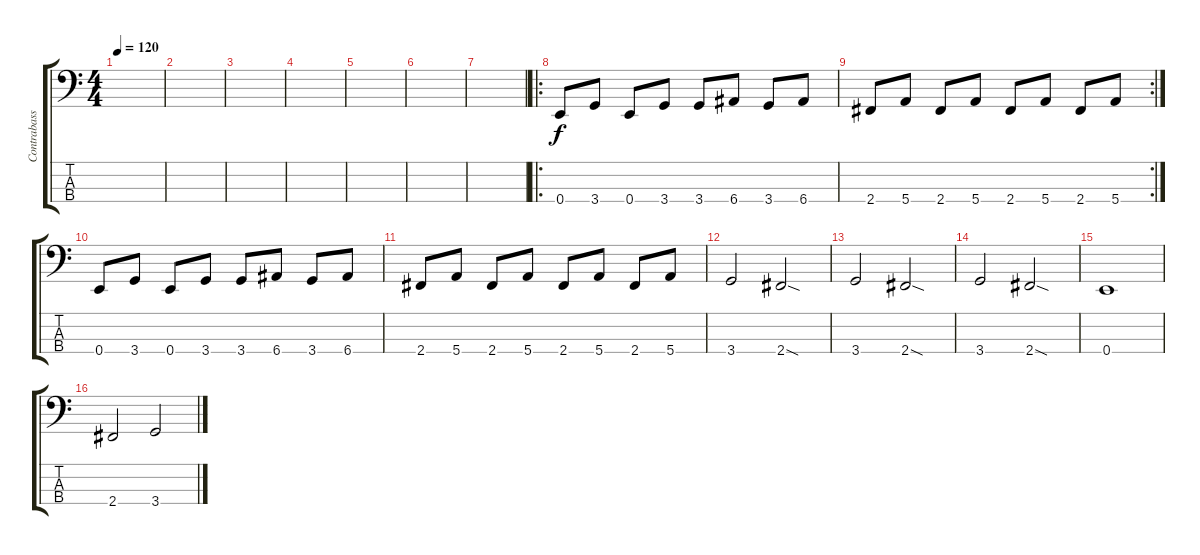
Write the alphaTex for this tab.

\track ("Contrabass" "Contrabass") {instrument contrabass}
\staff {score tabs}
\tuning (G2 D2 A1 E1) {hide}
\ts (4 4)
\tempo 120
\clef f4
\ks c
|
|
|
|
|
|
|
\ro
0.4.8 3.4.8 0.4.8 3.4.8 3.4.8 6.4.8 3.4.8 6.4.8 |
\rc 2
2.4.8 5.4.8 2.4.8 5.4.8 2.4.8 5.4.8 2.4.8 5.4.8 |
0.4.8 3.4.8 0.4.8 3.4.8 3.4.8 6.4.8 3.4.8 6.4.8 |
2.4.8 5.4.8 2.4.8 5.4.8 2.4.8 5.4.8 2.4.8 5.4.8 |
3.4.2 2.4{sod}.2 |
3.4.2 2.4{sod}.2 |
3.4.2 2.4{sod}.2 |
0.4.1{volume 13} |
2.4.2 3.4.2
